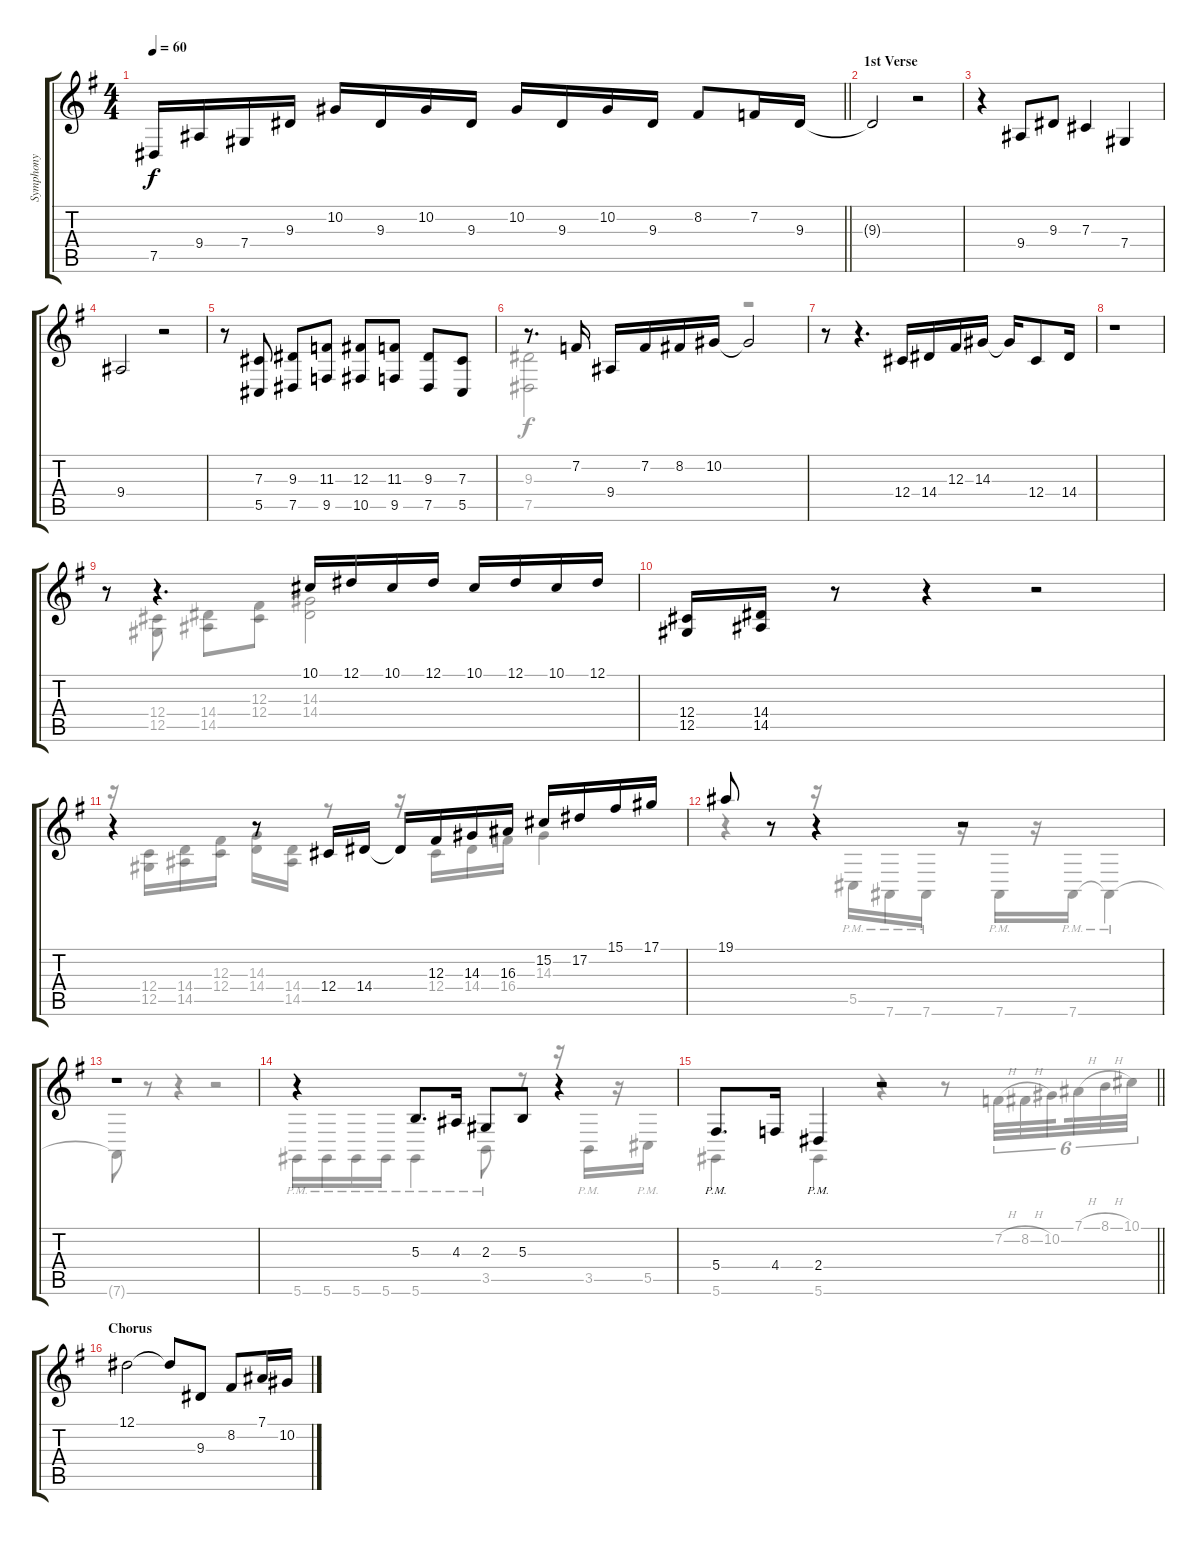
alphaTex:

\track ("Symphony" "Symphony") {instrument trumpet}
\staff {score tabs}
\tuning (Eb4 Bb3 Gb3 Db3 Ab2 Eb2) {hide}
\voice
\ts (4 4)
\tempo 60
\clef g2
\barLineRight lightlight
\ks g
7.5.16{dy f} 9.4.16 7.4.16 9.3.16 10.2.16 9.3.16 10.2.16 9.3.16 10.2.16 9.3.16 10.2.16 9.3.16 8.2.8 7.2.16 9.3.16 |
\section ("" "1st Verse")
9.3{t}.2 r.2 |
r.4 9.4.8 9.3.8 7.3.4 7.4.4 |
9.4.2 r.2 |
r.8 (7.3 5.5).8 (9.3 7.5).8 (11.3 9.5).8 (12.3 10.5).8 (11.3 9.5).8 (9.3 7.5).8 (7.3 5.5).8 |
r.8{d} 7.2.16 9.4.16 7.2.16 8.2.16 10.2.16 10.2{t}.2 |
r.8 r.4{d} 12.4.16 14.4.16 12.3.16 14.3.16 14.3{t}.16 12.4.8 14.4.16 |
r.1 |
r.8 r.4{d} 10.1.16 12.1.16 10.1.16 12.1.16 10.1.16 12.1.16 10.1.16 12.1.16 |
(12.4 12.5).16 (14.4 14.5).16 r.8 r.4 r.2 |
r.4 r.8 12.4.16 14.4.16 14.4{t}.16 12.3.16 14.3.16 16.3.16 15.2.16 17.2.16 15.1.16 17.1.16 |
19.1.8 r.8 r.4 r.2 |
r.1 |
r.4 5.3.8{d} 4.3.16 2.3.8 5.3.8 r.4 |
\barLineRight lightlight
5.4{pm}.8{d} 4.4.16 2.4{pm}.4 r.2 |
\section ("" "Chorus")
12.1.2 12.1{t}.8 9.3.8 8.2.8 7.1.16 10.2.16
\voice
\clef g2
\ottava regular
\simile none
\barLineRight lightlight
\ks g
|
|
|
|
|
(9.3 7.5).2 r.2 |
|
|
r.8 (12.4 12.5).8 (14.4 14.5).8 (12.3 12.4).8 (14.3 14.4).2 |
|
r.16 (12.4 12.5).16 (14.4 14.5).16 (12.3 12.4).16 (14.3 14.4).16 (14.4 14.5).16 r.8 r.16 12.4.16 14.4.16 16.4.16 14.3.4 |
r.4 r.16 5.5{pm}.16 7.6{pm}.16 7.6{pm}.16 r.16 7.6{pm}.16 r.16 7.6{pm}.16 7.6{pm t}.4 |
7.6{t}.8 r.8 r.4 r.2 |
5.6{pm}.16 5.6{pm}.16 5.6{pm}.16 5.6{pm}.16 5.6{pm}.4 3.5{pm}.8 r.8 r.16 3.5{pm}.16 r.16 5.5{pm}.16 |
\barLineRight lightlight
5.6.4 5.6.4 r.4 r.8 7.2{h}.32{tu (6 4)} 8.2{h}.32{tu (6 4)} 10.2.32{tu (6 4) beam splitsecondary} 7.1{h}.32{tu (6 4)} 8.1{h}.32{tu (6 4)} 10.1.32{tu (6 4)} |
